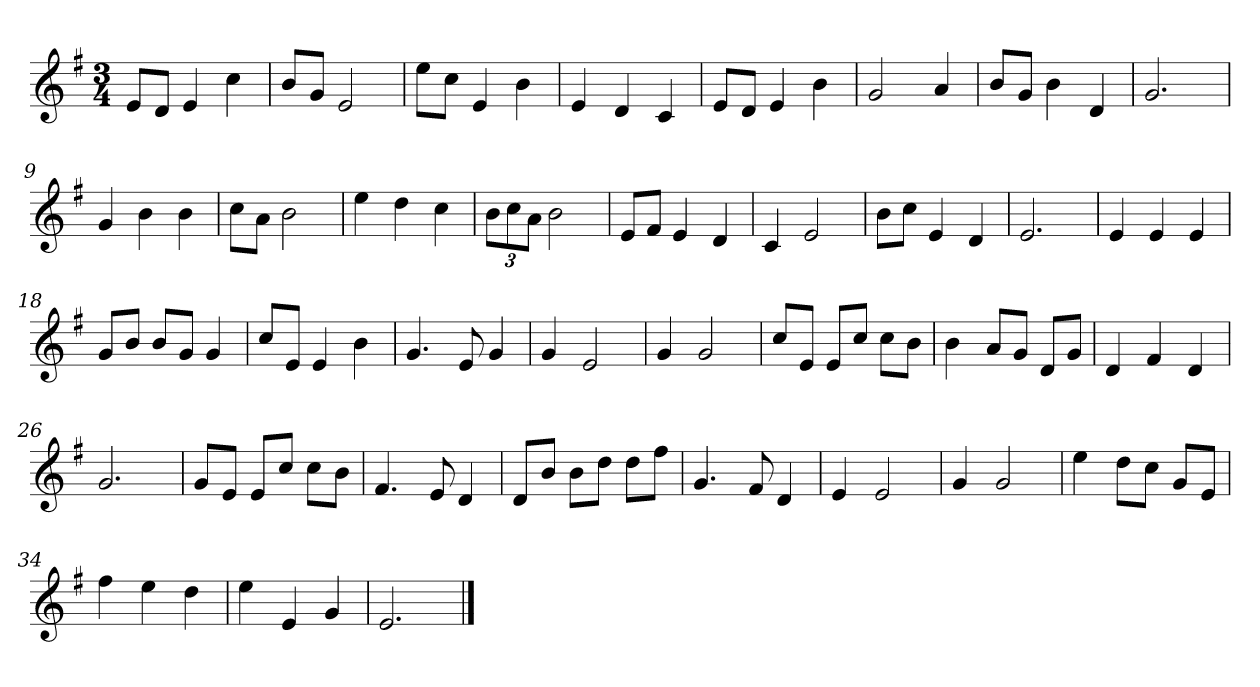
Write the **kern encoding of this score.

**kern
*part1
*staff1
*k[f#]
*M3/4
*MM120
=1
8eL
8dJ
4e
4cc
=2
8bL
8gJ
2e
=3
8eeL
8ccJ
4e
4b
=4
4e
4d
4c
=5
8eL
8dJ
4e
4b
=6
2g
4a
=7
8bL
8gJ
4b
4d
=8
2.g
=9
4g
4b
4b
=10
8ccL
8aJ
2b
=11
4ee
4dd
4cc
=12
12bL
12cc
12aJ
2b
=13
8eL
8f#J
4e
4d
=14
4c
2e
=15
8bL
8ccJ
4e
4d
=16
2.e
=17
4e
4e
4e
=18
8gL
8bJ
8bL
8gJ
4g
=19
8ccL
8eJ
4e
4b
=20
4.g
8e
4g
=21
4g
2e
=22
4g
2g
=23
8ccL
8eJ
8eL
8ccJ
8ccL
8bJ
=24
4b
8aL
8gJ
8dL
8gJ
=25
4d
4f#
4d
=26
2.g
=27
8gL
8eJ
8eL
8ccJ
8ccL
8bJ
=28
4.f#
8e
4d
=29
8dL
8bJ
8bL
8ddJ
8ddL
8ff#J
=30
4.g
8f#
4d
=31
4e
2e
=32
4g
2g
=33
4ee
8ddL
8ccJ
8gL
8eJ
=34
4ff#
4ee
4dd
=35
4ee
4e
4g
=36
2.e
==
*-
